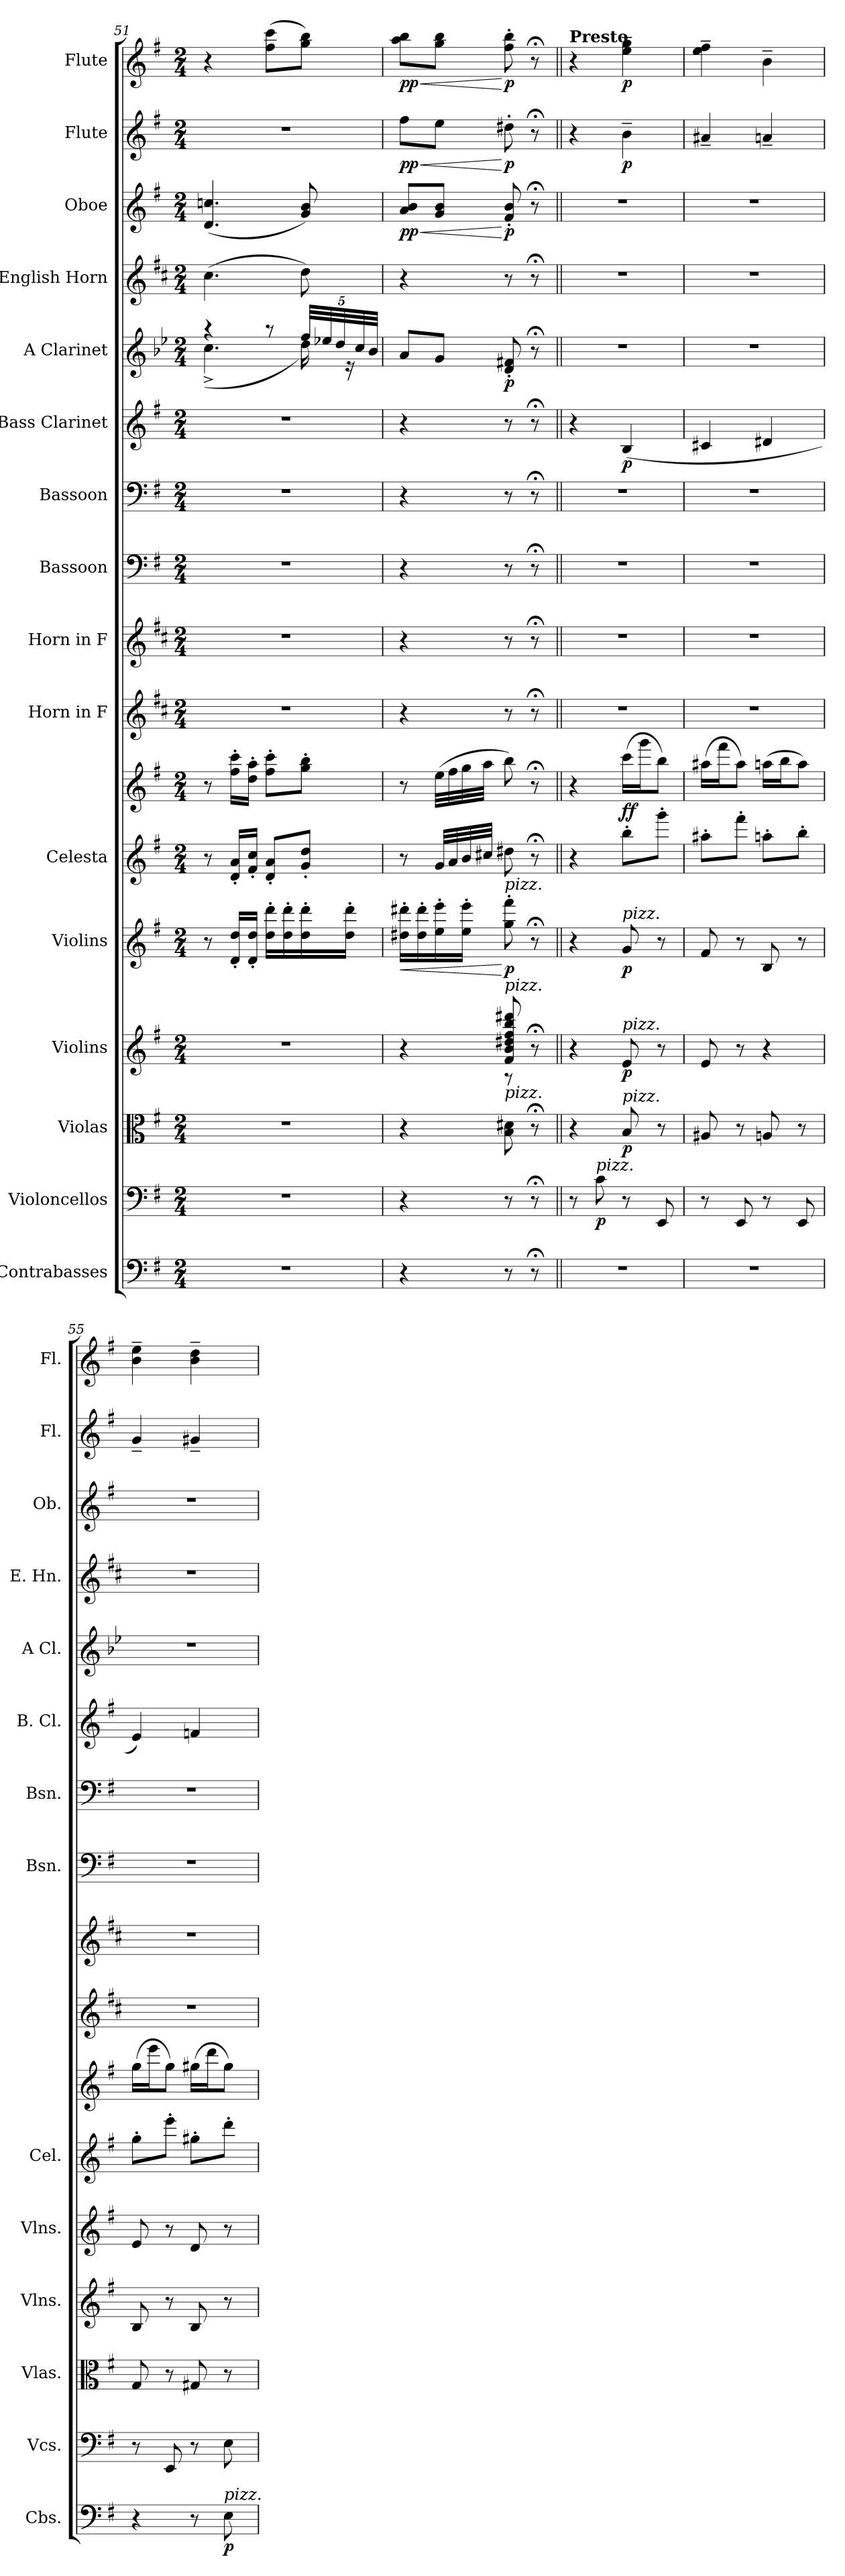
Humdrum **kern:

**kern	**dynam	**kern	**dynam	**kern	**dynam	**kern	**dynam	**kern	**dynam	**kern	**kern	**dynam	**kern	**kern	**kern	**kern	**kern	**dynam	**kern	**dynam	**kern	**kern	**dynam	**kern	**dynam	**kern	**dynam
*part16	*part16	*part15	*part15	*part14	*part14	*part13	*part13	*part12	*part12	*part11	*part11	*part11	*part10	*part9	*part8	*part7	*part6	*part6	*part5	*part5	*part4	*part3	*part3	*part2	*part2	*part1	*part1
*staff17	*staff17	*staff16	*staff16	*staff15	*staff15	*staff14	*staff14	*staff13	*staff13	*staff12	*staff11	*staff11/12	*staff10	*staff9	*staff8	*staff7	*staff6	*staff6	*staff5	*staff5	*staff4	*staff3	*staff3	*staff2	*staff2	*staff1	*staff1
*I"Contrabasses	*	*I"Violoncellos	*	*I"Violas	*	*I"Violins	*	*I"Violins	*	*I"Celesta	*	*	*I"Horn in F	*I"Horn in F	*I"Bassoon	*I"Bassoon	*I"Bass Clarinet	*	*I"A Clarinet	*	*I"English Horn	*I"Oboe	*	*I"Flute	*	*I"Flute	*
*I'Cbs.	*	*I'Vcs.	*	*I'Vlas.	*	*I'Vlns.	*	*I'Vlns.	*	*I'Cel.	*	*	*	*	*I'Bsn.	*I'Bsn.	*I'B. Cl.	*	*I'A Cl.	*	*I'E. Hn.	*I'Ob.	*	*I'Fl.	*	*I'Fl.	*
*clefF4	*	*clefF4	*	*clefC3	*	*clefG2	*	*clefG2	*	*clefG2	*clefG2	*	*clefG2	*clefG2	*clefF4	*clefF4	*clefG2	*	*clefG2	*	*clefG2	*clefG2	*	*clefG2	*	*clefG2	*
*ITrd7c12	*	*	*	*	*	*	*	*	*	*ITrd-7c-12	*ITrd-7c-12	*	*ITrd4c7	*ITrd4c7	*	*	*ITrd8c14	*	*ITrd2c3	*	*ITrd4c7	*	*	*	*	*	*
*k[f#]	*	*k[f#]	*	*k[f#]	*	*k[f#]	*	*k[f#]	*	*k[f#]	*k[f#]	*	*k[f#]	*k[f#]	*k[f#]	*k[f#]	*k[f#]	*	*k[f#]	*	*k[f#]	*k[f#]	*	*k[f#]	*	*k[f#]	*
*M2/4	*	*M2/4	*	*M2/4	*	*M2/4	*	*M2/4	*	*M2/4	*M2/4	*	*M2/4	*M2/4	*M2/4	*M2/4	*M2/4	*	*M2/4	*	*M2/4	*M2/4	*	*M2/4	*	*M2/4	*
=51	=51	=51	=51	=51	=51	=51	=51	=51	=51	=51	=51	=51	=51	=51	=51	=51	=51	=51	=51	=51	=51	=51	=51	=51	=51	=51	=51
*	*	*	*	*	*	*	*	*	*	*	*	*	*	*	*	*	*	*	*^	*	*	*	*	*	*	*	*
2r	.	2r	.	2r	.	2r	.	8r	.	8r	8r	.	2r	2r	2r	2r	2r	.	4r	(<4.a^\	.	(>4.f#\	(<4.d/ 4.ccn/	.	2r	.	4r	.
.	.	.	.	.	.	.	.	16d/' 16dd/'LL	.	16dd/' 16aa/'LL	16fff#\' 16cccc\'LL	.	.	.	.	.	.	.	.	.	.	.	.	.	.	.	.	.
.	.	.	.	.	.	.	.	16d/' 16dd/'JJ	.	16ff#/' 16ccc/'JJ	16ddd\' 16aaa\'JJ	.	.	.	.	.	.	.	.	.	.	.	.	.	.	.	.	.
.	.	.	.	.	.	.	.	16dd\' 16ddd\'LL	.	8dd/' 8aa/'L	8fff#\' 8cccc\'L	.	.	.	.	.	.	.	8r	.	.	.	.	.	.	.	(>8ff#\ 8ccc\L	.
.	.	.	.	.	.	.	.	16dd\' 16ddd\'	.	.	.	.	.	.	.	.	.	.	.	.	.	.	.	.	.	.	.	.
*	*	*	*	*	*	*	*	*	*	*	*	*	*	*	*	*	*	*	*Xbrackettup	*	*	*	*	*	*	*	*	*
.	.	.	.	.	.	.	.	16dd\' 16ddd\'	.	8gg/' 8ddd/'J	8ggg\' 8bbb\'J	.	.	.	.	.	.	.	40dd/LLL	16b\)	.	8g\)	8g/ 8b/)	.	.	.	8gg\ 8bb\J)	.
.	.	.	.	.	.	.	.	.	.	.	.	.	.	.	.	.	.	.	40ccn/	.	.	.	.	.	.	.	.	.
.	.	.	.	.	.	.	.	.	.	.	.	.	.	.	.	.	.	.	40b/	.	.	.	.	.	.	.	.	.
.	.	.	.	.	.	.	.	16dd\' 16ddd\'JJ	.	.	.	.	.	.	.	.	.	.	.	16r	.	.	.	.	.	.	.	.
.	.	.	.	.	.	.	.	.	.	.	.	.	.	.	.	.	.	.	40a/	.	.	.	.	.	.	.	.	.
.	.	.	.	.	.	.	.	.	.	.	.	.	.	.	.	.	.	.	40g/JJJ	.	.	.	.	.	.	.	.	.
*	*	*	*	*	*	*	*	*	*	*	*	*	*	*	*	*	*	*	*v	*v	*	*	*	*	*	*	*	*
!!LO:PB:g=z
=52	=52	=52	=52	=52	=52	=52	=52	=52	=52	=52	=52	=52	=52	=52	=52	=52	=52	=52	=52	=52	=52	=52	=52	=52	=52	=52	=52
*	*	*	*	*	*	*^	*	*	*	*	*	*	*	*	*	*	*	*	*	*	*	*	*	*	*	*	*
!	!	!	!	!	!	!	!	!	!	!LO:HP:b	!	!	!	!	!	!	!	!	!	!	!	!	!	!LO:HP:b	!	!LO:HP:b	!	!LO:HP:b
!	!	!	!	!	!	!	!	!	!	!	!	!	!	!	!	!	!	!	!	!	!	!	!	!LO:DY:n=1:b	!	!LO:DY:n=1:b	!	!LO:DY:n=1:b
4r	.	4r	.	4r	.	4r	4ryy	.	16dd#X\' 16ddd#X\'LL	<	8r	8r	.	4r	4r	4r	4r	4r	.	8f#/L	.	4r	8a/ 8b/L	< pp	8ff#\L	< pp	8aa\ 8bb\L	< pp
.	.	.	.	.	.	.	.	.	16dd#\' 16ddd#\'	.	.	.	.	.	.	.	.	.	.	.	.	.	.	.	.	.	.	.
.	.	.	.	.	.	.	.	.	16ee\' 16eee\'	.	32gg/LLL	(>32eee\LLL	.	.	.	.	.	.	.	8e/J	.	.	8g/ 8b/J	.	8ee\J	.	8gg\ 8bb\J	.
.	.	.	.	.	.	.	.	.	.	.	32aa/	32fff#\	.	.	.	.	.	.	.	.	.	.	.	.	.	.	.	.
.	.	.	.	.	.	.	.	.	16ee\' 16eee\'JJ	.	32bb/	32ggg\	.	.	.	.	.	.	.	.	.	.	.	.	.	.	.	.
.	.	.	.	.	.	.	.	.	.	.	32ccc#X/JJJ	32aaa\JJJ	.	.	.	.	.	.	.	.	.	.	.	.	.	.	.	.
!	!	!	!	!	!	!	!	!	!LO:TX:a:i:t=pizz.	!	!	!	!	!	!	!	!	!	!	!	!	!	!	!	!	!	!	!
!	!	!	!	!	!	!LO:TX:a:i:t=pizz.	!	!	!	!	!	!	!	!	!	!	!	!	!	!	!	!	!	!	!	!	!	!
!	!	!	!	!LO:TX:a:i:t=pizz.	!	!	!	!	!	!	!	!	!	!	!	!	!	!	!	!	!	!	!	!	!	!	!	!
!	!	!	!	!	!	!	!	!	!	!LO:DY:n=1:b	!	!	!	!	!	!	!	!	!	!	!LO:DY:b	!	!	!LO:DY:n=2:b	!	!LO:DY:n=2:b	!	!LO:DY:n=2:b
8r	.	8r	.	8B\ 8d#X\	.	8f#/ 8b/ 8dd#X/ 8ff#/ 8bb/ 8ddd#X/	8r	.	8gg\' 8fff#\'	[ p	8ddd#X\	8bbb\)	.	8r	8r	8r	8r	8r	.	8B/' 8d#X/'	p	8r	8f#/' 8b/'	[ p	8dd#X'\	[ p	8ff#\' 8bb\'	[ p
8r;<	.	8r;<	.	8r;<	.	8r;<	8ryy	.	8r;<	.	8r;<	8r;<	.	8r;<	8r;<	8r;<	8r;<	8r;<	.	8r;<	.	8r;<	8r;<	.	8r;<	.	8r;<	.
*	*	*	*	*	*	*v	*v	*	*	*	*	*	*	*	*	*	*	*	*	*	*	*	*	*	*	*	*	*
=53||	=53||	=53||	=53||	=53||	=53||	=53||	=53||	=53||	=53||	=53||	=53||	=53||	=53||	=53||	=53||	=53||	=53||	=53||	=53||	=53||	=53||	=53||	=53||	=53||	=53||	=53||	=53||
*	*	*	*	*	*	*	*	*	*	*	*	*	*	*	*	*	*	*	*	*	*	*	*	*	*	*MM170	*
*	*	*	*	*	*	*^	*	*	*	*	*	*	*	*	*	*	*	*	*	*	*	*	*	*	*	*	*
!	!	!	!	!	!	!	!	!	!	!	!	!	!	!	!	!	!	!	!	!	!	!	!	!	!	!	!LO:TX:a:B:t=Presto	!
*	*	*	*	*	*	*v	*v	*	*	*	*	*	*	*	*	*	*	*	*	*	*	*	*	*	*	*	*	*
2r	.	8r	.	4r	.	4r	.	4r	.	4r	4r	.	2r	2r	2r	2r	4r	.	2r	.	2r	2r	.	4r	.	4r	.
!	!	!LO:TX:a:i:t=pizz.	!	!	!	!	!	!	!	!	!	!	!	!	!	!	!	!	!	!	!	!	!	!	!	!	!
!	!	!	!LO:DY:b	!	!	!	!	!	!	!	!	!	!	!	!	!	!	!	!	!	!	!	!	!	!	!	!
.	.	8c\	p	.	.	.	.	.	.	.	.	.	.	.	.	.	.	.	.	.	.	.	.	.	.	.	.
!	!	!	!	!	!	!	!	!LO:TX:a:i:t=pizz.	!	!	!	!	!	!	!	!	!	!	!	!	!	!	!	!	!	!	!
!	!	!	!	!	!	!LO:TX:a:i:t=pizz.	!	!	!	!	!	!	!	!	!	!	!	!	!	!	!	!	!	!	!	!	!
!	!	!	!	!LO:TX:a:i:t=pizz.	!	!	!	!	!	!	!	!	!	!	!	!	!	!	!	!	!	!	!	!	!	!	!
!	!	!	!	!	!LO:DY:b	!	!LO:DY:b	!	!LO:DY:b	!	!	!LO:DY:b	!	!	!	!	!	!LO:DY:b	!	!	!	!	!	!	!LO:DY:b	!	!LO:DY:b
.	.	8r	.	8B/	p	8e/	p	8g/	p	8bbb'\L	(>16cccc\LL	ff	.	.	.	.	(>4BB/	p	.	.	.	.	.	4b~\	p	4ee\~ 4gg\~	p
.	.	.	.	.	.	.	.	.	.	.	16gggg\J	.	.	.	.	.	.	.	.	.	.	.	.	.	.	.	.
.	.	8EE/	.	8r	.	8r	.	8r	.	8gggg'\J	8bbb\J)	.	.	.	.	.	.	.	.	.	.	.	.	.	.	.	.
=54	=54	=54	=54	=54	=54	=54	=54	=54	=54	=54	=54	=54	=54	=54	=54	=54	=54	=54	=54	=54	=54	=54	=54	=54	=54	=54	=54
2r	.	8r	.	8A#X/	.	8e/	.	8f#/	.	8aaa#X'\L	(>16aaa#X\LL	.	2r	2r	2r	2r	4C#X/	.	2r	.	2r	2r	.	4a#X~/	.	4ee\~ 4ff#\~	.
.	.	.	.	.	.	.	.	.	.	.	16ffff#\J	.	.	.	.	.	.	.	.	.	.	.	.	.	.	.	.
.	.	8EE/	.	8r	.	8r	.	8r	.	8ffff#'\J	8aaa#\J)	.	.	.	.	.	.	.	.	.	.	.	.	.	.	.	.
.	.	8r	.	8An/	.	4r	.	8B/	.	8aaan'\L	(>16aaan\LL	.	.	.	.	.	4D#X/	.	.	.	.	.	.	4an~/	.	4b~\	.
.	.	.	.	.	.	.	.	.	.	.	16bbb\J	.	.	.	.	.	.	.	.	.	.	.	.	.	.	.	.
.	.	8EE/	.	8r	.	.	.	8r	.	8bbb'\J	8aaa\J)	.	.	.	.	.	.	.	.	.	.	.	.	.	.	.	.
=55	=55	=55	=55	=55	=55	=55	=55	=55	=55	=55	=55	=55	=55	=55	=55	=55	=55	=55	=55	=55	=55	=55	=55	=55	=55	=55	=55
4r	.	8r	.	8G/	.	8B/	.	8e/	.	8ggg'\L	(>16ggg\LL	.	2r	2r	2r	2r	4E/)	.	2r	.	2r	2r	.	4g~/	.	4b\~ 4ee\~	.
.	.	.	.	.	.	.	.	.	.	.	16eeee\J	.	.	.	.	.	.	.	.	.	.	.	.	.	.	.	.
.	.	8EE/	.	8r	.	8r	.	8r	.	8eeee'\J	8ggg\J)	.	.	.	.	.	.	.	.	.	.	.	.	.	.	.	.
8r	.	8r	.	8G#X/	.	8B/	.	8d/	.	8ggg#X'\L	(>16ggg#X\LL	.	.	.	.	.	4Fn/	.	.	.	.	.	.	4g#X~/	.	4b\~ 4dd\~	.
.	.	.	.	.	.	.	.	.	.	.	16dddd\J	.	.	.	.	.	.	.	.	.	.	.	.	.	.	.	.
!LO:TX:a:i:t=pizz.	!	!	!	!	!	!	!	!	!	!	!	!	!	!	!	!	!	!	!	!	!	!	!	!	!	!	!
!	!LO:DY:b	!	!	!	!	!	!	!	!	!	!	!	!	!	!	!	!	!	!	!	!	!	!	!	!	!	!
8EE\	p	8E\	.	8r	.	8r	.	8r	.	8dddd'\J	8ggg#\J)	.	.	.	.	.	.	.	.	.	.	.	.	.	.	.	.
=	=	=	=	=	=	=	=	=	=	=	=	=	=	=	=	=	=	=	=	=	=	=	=	=	=	=	=
*-	*-	*-	*-	*-	*-	*-	*-	*-	*-	*-	*-	*-	*-	*-	*-	*-	*-	*-	*-	*-	*-	*-	*-	*-	*-	*-	*-
